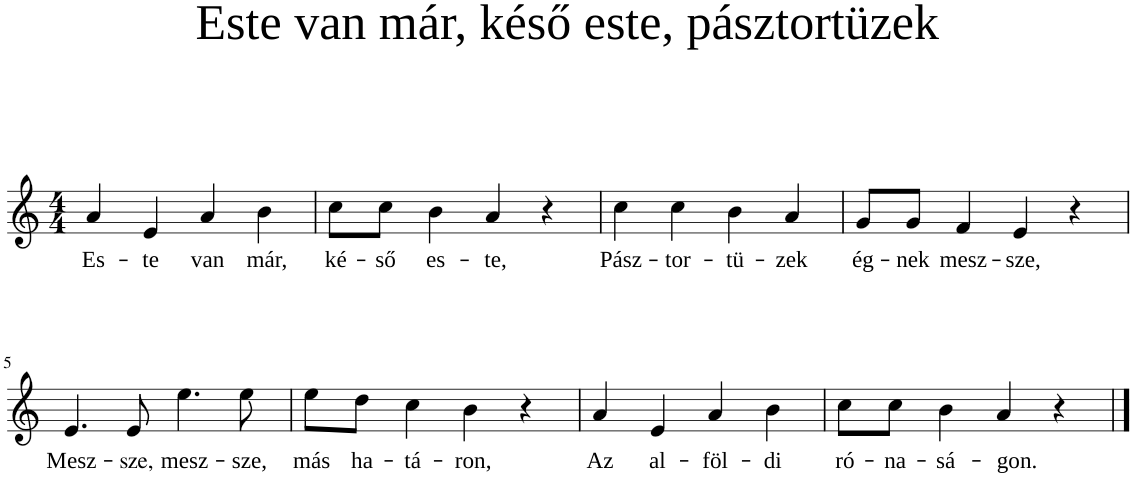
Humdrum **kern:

**kern	**text
*part1	*part1
*staff1	*staff1
*I"Piano	*
*I'Pno	*
*clefG2	*
*k[]	*
*M4/4	*
=1	=1
!	!LO:LY:b
4a/	Es-
!	!LO:LY:b
4e/	-te
!	!LO:LY:b
4a/	van
!	!LO:LY:b
4b\	már,
=2	=2
!	!LO:LY:b
8cc\L	ké-
!	!LO:LY:b
8cc\J	-ső
!	!LO:LY:b
4b\	es-
!	!LO:LY:b
4a/	-te,
4r	.
=3	=3
!	!LO:LY:b
4cc\	Pász-
!	!LO:LY:b
4cc\	-tor-
!	!LO:LY:b
4b\	-tü-
!	!LO:LY:b
4a/	-zek
=4	=4
!	!LO:LY:b
8g/L	ég-
!	!LO:LY:b
8g/J	-nek
!	!LO:LY:b
4f/	mesz-
!	!LO:LY:b
4e/	-sze,
4r	.
!!LO:LB:g=z
=5	=5
!	!LO:LY:b
4.e/	Mesz-
!	!LO:LY:b
8e/	-sze,
!	!LO:LY:b
4.ee\	mesz-
!	!LO:LY:b
8ee\	-sze,
=6	=6
!	!LO:LY:b
8ee\L	más
!	!LO:LY:b
8dd\J	ha-
!	!LO:LY:b
4cc\	-tá-
!	!LO:LY:b
4b\	-ron,
4r	.
=7	=7
!	!LO:LY:b
4a/	Az
!	!LO:LY:b
4e/	al-
!	!LO:LY:b
4a/	-föl-
!	!LO:LY:b
4b\	-di
=8	=8
!	!LO:LY:b
8cc\L	ró-
!	!LO:LY:b
8cc\J	-na-
!	!LO:LY:b
4b\	-sá-
!	!LO:LY:b
4a/	-gon.-
4r	.
==	==
*-	*-
